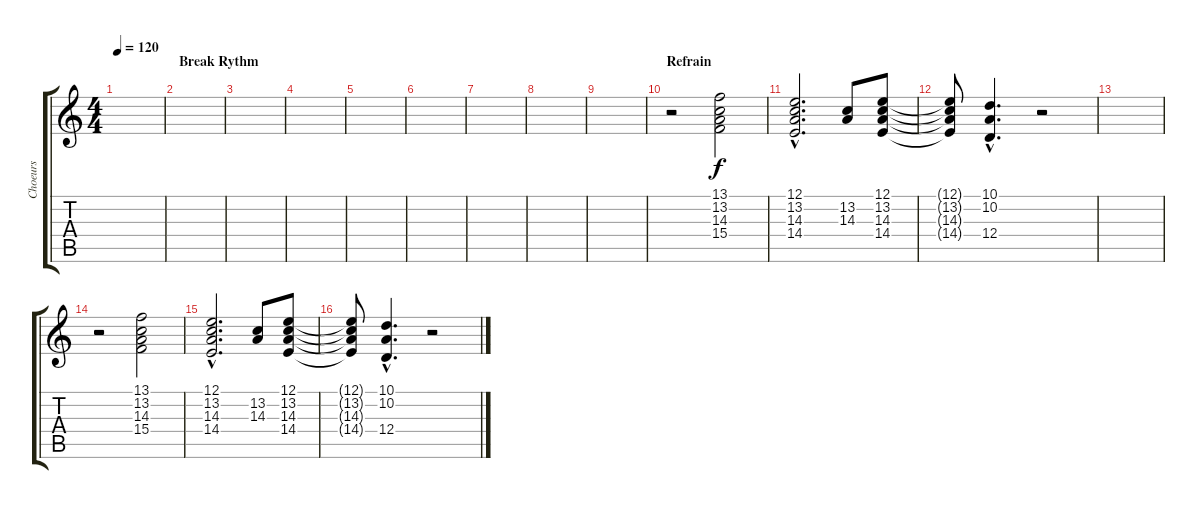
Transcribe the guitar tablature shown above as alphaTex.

\track ("Choeurs" "Choeurs") {instrument lead6voice}
\staff {score tabs}
\tuning (E4 B3 G3 D3 A2 E2) {hide}
\ts (4 4)
\tempo 120
\clef g2
\ks c
|
\section ("" "Break Rythm")
|
|
|
|
|
|
|
|
\section ("" "Refrain")
r.2 (13.1 13.2 14.3 15.4).2 |
(12.1{hac} 13.2{hac} 14.3{hac} 14.4{hac}).2{d} (13.2 14.3).8 (12.1 13.2 14.3 14.4).8 |
(12.1{t} 13.2{t} 14.3{t} 14.4{t}).8 (10.1{hac} 10.2{hac} 12.4{hac}).4{d} r.2 |
|
r.2 (13.1 13.2 14.3 15.4).2 |
(12.1{hac} 13.2{hac} 14.3{hac} 14.4{hac}).2{d} (13.2 14.3).8 (12.1 13.2 14.3 14.4).8 |
(12.1{t} 13.2{t} 14.3{t} 14.4{t}).8 (10.1{hac} 10.2{hac} 12.4{hac}).4{d} r.2
